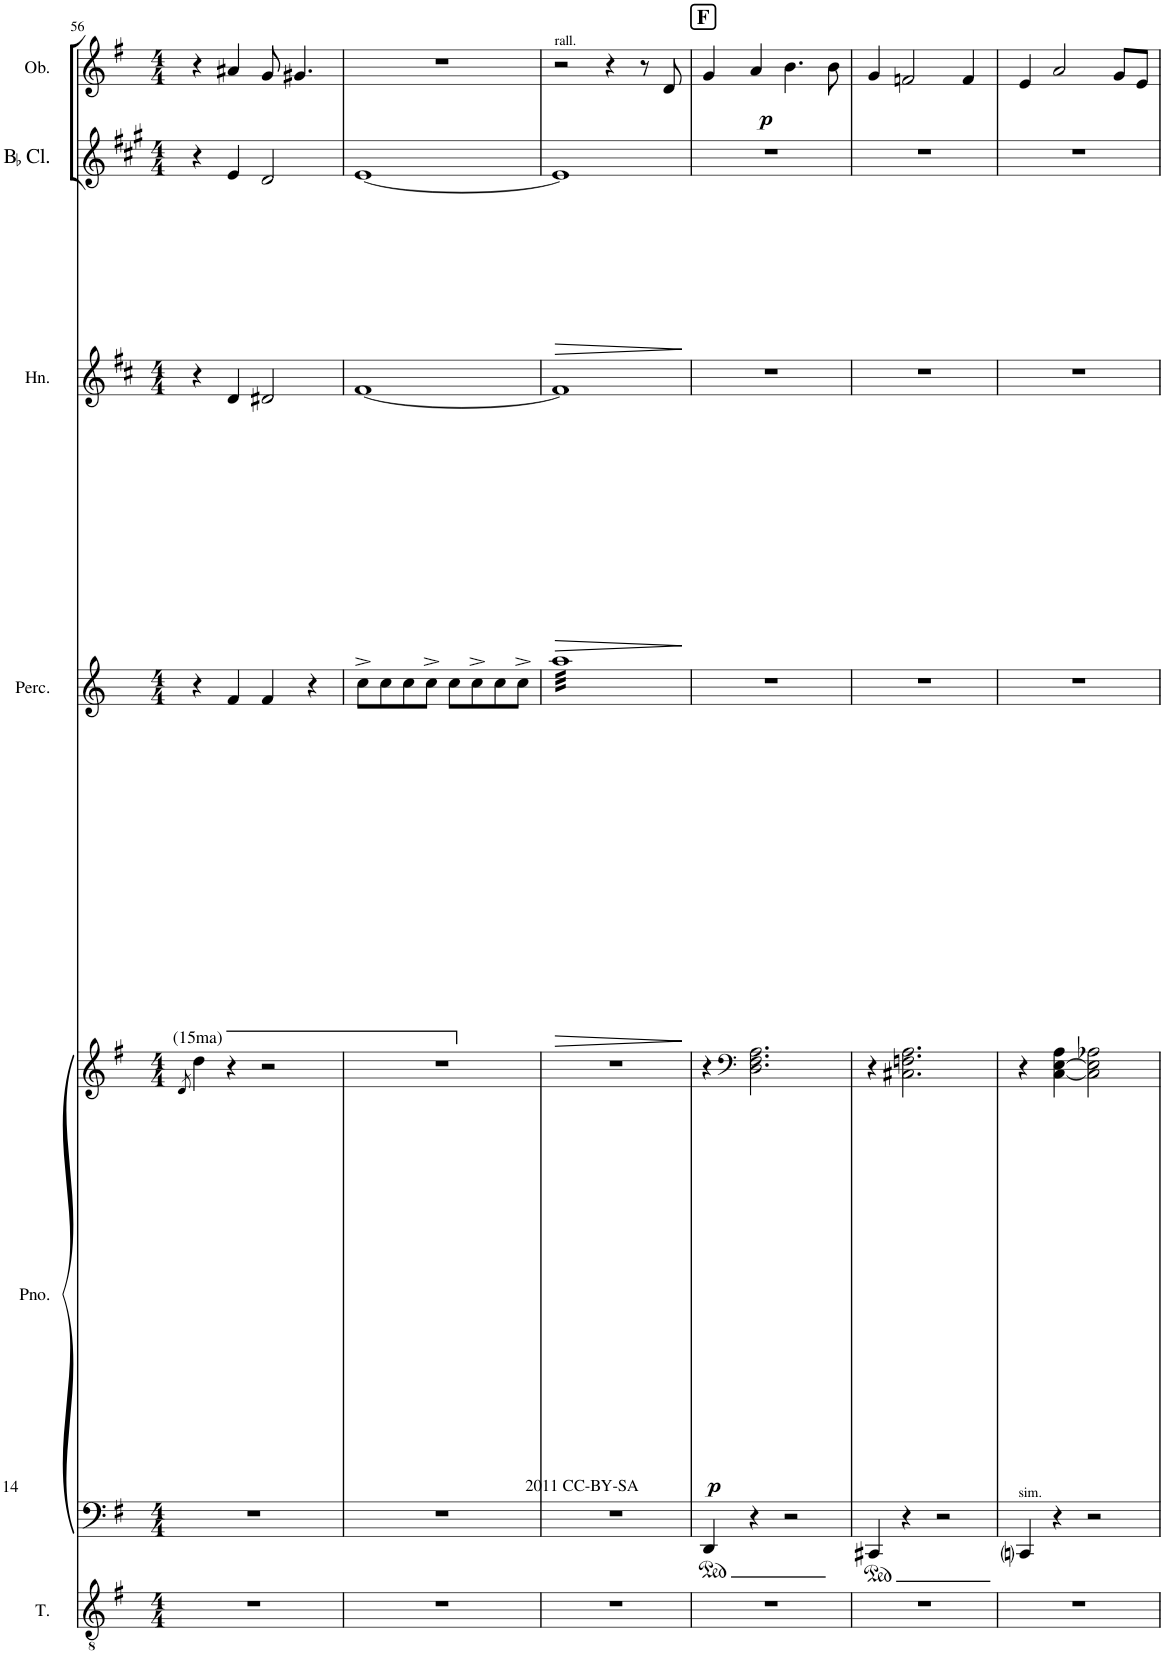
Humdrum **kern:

**kern	**kern	**kern	**dynam	**kern	**dynam	**kern	**dynam	**kern	**dynam	**kern	**dynam
*part6	*part5	*part5	*part5	*part4	*part4	*part3	*part3	*part2	*part2	*part1	*part1
*staff7	*staff6	*staff5	*staff5/6	*staff4	*staff4	*staff3	*staff3	*staff2	*staff2	*staff1	*staff1
*I"Tenor	*I"Piano	*	*	*I"Percussion	*	*I"Horn	*	*I"BaccidentalFlat Clarinet	*	*I"Oboe	*
*I'T.	*I'Pno.	*	*	*I'Perc.	*	*I'Hn.	*	*I'BaccidentalFlat Cl.	*	*I'Ob.	*
!!LO:PB:g=z
*clefGv2	*clefF4	*clefG2	*	*clefG2	*	*clefG2	*	*clefG2	*	*clefG2	*
*	*	*	*	*	*	*Trd4c7	*	*Trd1c2	*	*	*
*k[f#]	*k[f#]	*k[f#]	*	*k[]	*	*k[f#c#]	*	*k[f#c#g#]	*	*k[f#]	*
*M4/4	*M4/4	*M4/4	*	*M4/4	*	*M4/4	*	*M4/4	*	*M4/4	*
=56	=56	=56	=56	=56	=56	=56	=56	=56	=56	=56	=56
.	.	8qddd/	.	.	.	.	.	.	.	.	.
1r	1r	4dddd\	.	4r	.	4r	.	4r	.	4r	.
.	.	4r	.	4f/	.	4d/	.	4e/	.	4a#X/	.
.	.	2r	.	4f/	.	2d#X/	.	2d/	.	8g/	.
.	.	.	.	.	.	.	.	.	.	4.g#X/	.
.	.	.	.	4r	.	.	.	.	.	.	.
=57	=57	=57	=57	=57	=57	=57	=57	=57	=57	=57	=57
1r	1r	1r	.	8cc^\L	.	[1f#	.	[1e	.	1r	.
.	.	.	.	8cc\	.	.	.	.	.	.	.
.	.	.	.	8cc\	.	.	.	.	.	.	.
.	.	.	.	8cc^\J	.	.	.	.	.	.	.
.	.	.	.	8cc\L	.	.	.	.	.	.	.
.	.	.	.	8cc^\	.	.	.	.	.	.	.
.	.	.	.	8cc\	.	.	.	.	.	.	.
.	.	.	.	8cc^\J	.	.	.	.	.	.	.
=58	=58	=58	=58	=58	=58	=58	=58	=58	=58	=58	=58
!	!	!	!	!	!	!	!	!	!	!LO:TX:a:t=rall.	!
!	!	!	!	!	!LO:HP:b	!	!LO:HP:b	!	!LO:HP:b	!	!
*	*	*	*	*tremolo	*	*	*	*	*	*	*
1r	1r	1r	.	32aaLLL	>	1f#]	>	1e]	>	2r	.
.	.	.	.	32aa	.	.	.	.	.	.	.
.	.	.	.	32aa	.	.	.	.	.	.	.
.	.	.	.	32aa	.	.	.	.	.	.	.
.	.	.	.	32aa	.	.	.	.	.	.	.
.	.	.	.	32aa	.	.	.	.	.	.	.
.	.	.	.	32aa	.	.	.	.	.	.	.
.	.	.	.	32aa	.	.	.	.	.	.	.
.	.	.	.	32aa	.	.	.	.	.	.	.
.	.	.	.	32aa	.	.	.	.	.	.	.
.	.	.	.	32aa	.	.	.	.	.	.	.
.	.	.	.	32aa	.	.	.	.	.	.	.
.	.	.	.	32aa	.	.	.	.	.	.	.
.	.	.	.	32aa	.	.	.	.	.	.	.
.	.	.	.	32aa	.	.	.	.	.	.	.
.	.	.	.	32aa	.	.	.	.	.	.	.
.	.	.	.	32aa	.	.	.	.	.	4r	.
.	.	.	.	32aa	.	.	.	.	.	.	.
.	.	.	.	32aa	.	.	.	.	.	.	.
.	.	.	.	32aa	.	.	.	.	.	.	.
.	.	.	.	32aa	.	.	.	.	.	.	.
.	.	.	.	32aa	.	.	.	.	.	.	.
.	.	.	.	32aa	.	.	.	.	.	.	.
.	.	.	.	32aa	.	.	.	.	.	.	.
.	.	.	.	32aa	.	.	.	.	.	8r	.
.	.	.	.	32aa	.	.	.	.	.	.	.
.	.	.	.	32aa	.	.	.	.	.	.	.
.	.	.	.	32aa	.	.	.	.	.	.	.
!	!	!	!	!	!	!	!	!	!	!	!LO:DY:b
.	.	.	.	32aa	.	.	.	.	.	8d/	p
.	.	.	.	32aa	.	.	.	.	.	.	.
.	.	.	.	32aa	.	.	.	.	.	.	.
.	.	.	.	32aaJJJ	.	.	.	.	.	.	.
*	*	*	*	*Xtremolo	*	*	*	*	*	*	*
.	.	.	.	.	]	.	]	.	]	.	.
=59	=59	=59	=59	=59	=59	=59	=59	=59	=59	=59	=59
!	!	!	!	!	!	!	!	!	!	!LO:TX:a:B:t=F	!
!	!	!	!LO:DY:b	!	!	!	!	!	!	!	!
1r	4DD/	4r	p	1r	.	1r	.	1r	.	4g/	.
*	*	*clefF4	*	*	*	*	*	*	*	*	*
.	4r	2.D\ 2.F#\ 2.A\	.	.	.	.	.	.	.	4a/	.
.	2r	.	.	.	.	.	.	.	.	4.b\	.
.	.	.	.	.	.	.	.	.	.	8b\	.
=60	=60	=60	=60	=60	=60	=60	=60	=60	=60	=60	=60
1r	4CC#X/	4r	.	1r	.	1r	.	1r	.	4g/	.
.	4r	2.C#X\ 2.Fn\ 2.A\	.	.	.	.	.	.	.	2fn/	.
.	2r	.	.	.	.	.	.	.	.	.	.
.	.	.	.	.	.	.	.	.	.	4f/	.
=61	=61	=61	=61	=61	=61	=61	=61	=61	=61	=61	=61
!	!LO:TX:a:t=sim.	!	!	!	!	!	!	!	!	!	!
1r	4CCni/	4r	.	1r	.	1r	.	1r	.	4e/	.
.	4r	[4C\ [4E\ 4A\	.	.	.	.	.	.	.	2a/	.
.	2r	2C\] 2E\] 2A-X\	.	.	.	.	.	.	.	.	.
.	.	.	.	.	.	.	.	.	.	8g/L	.
.	.	.	.	.	.	.	.	.	.	8e/J	.
=	=	=	=	=	=	=	=	=	=	=	=
*-	*-	*-	*-	*-	*-	*-	*-	*-	*-	*-	*-
